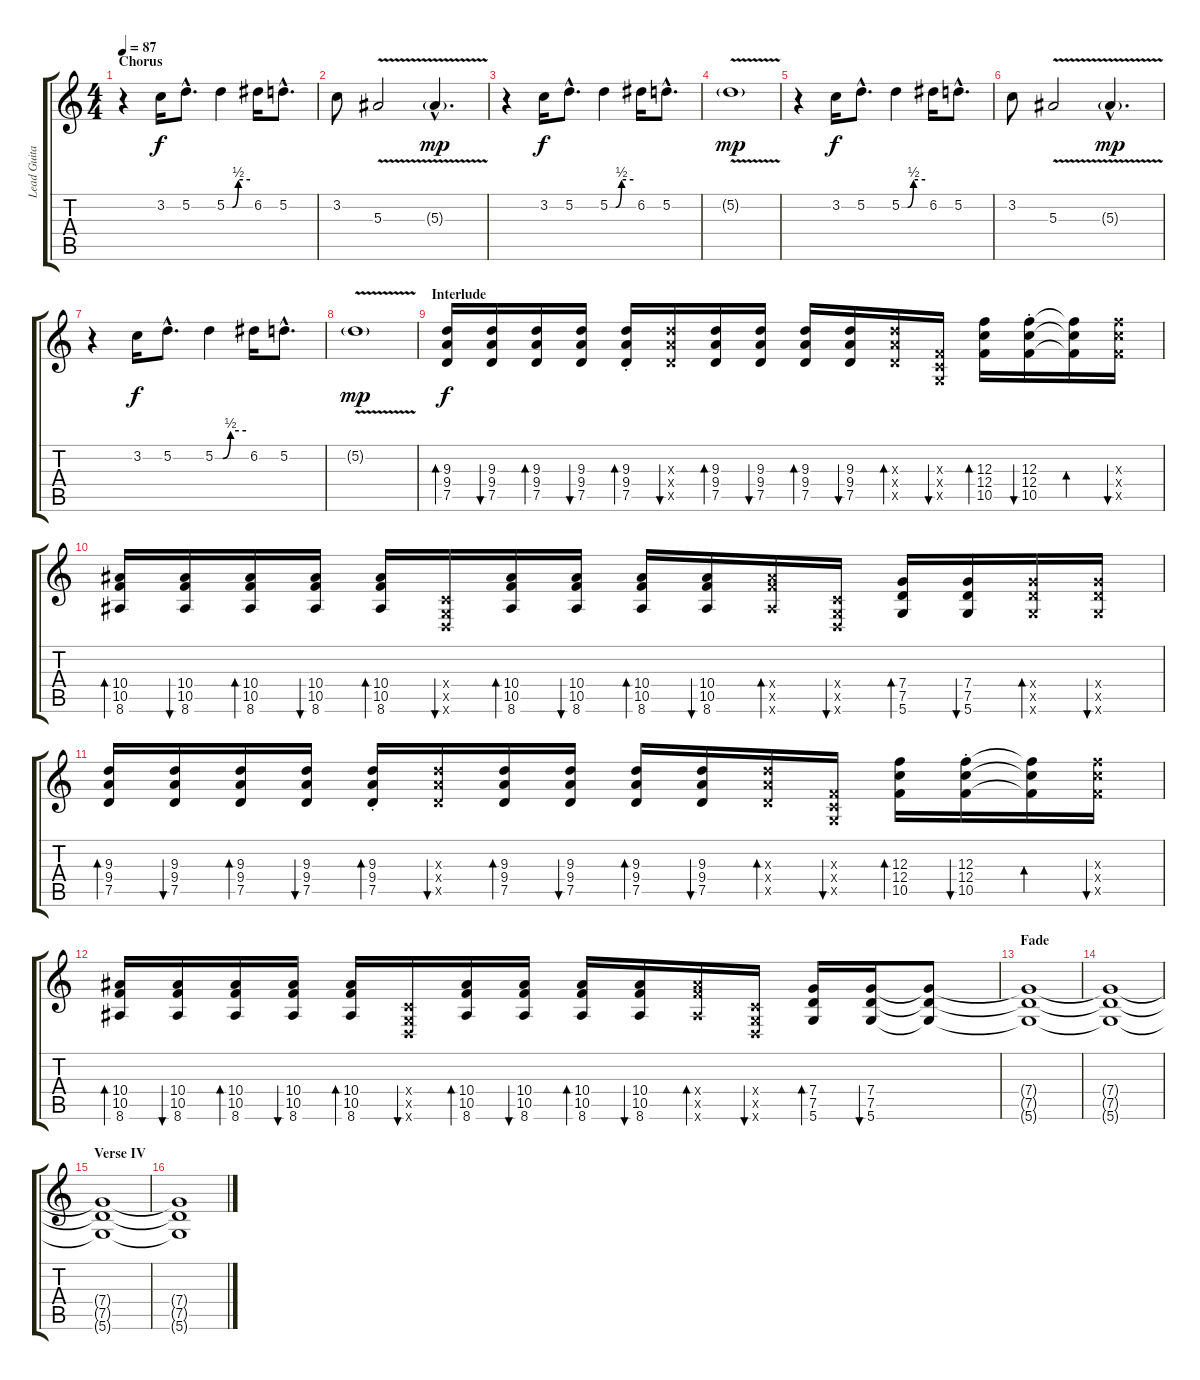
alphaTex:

\track ("Lead Guitar1 (Breiti)" "Lead Guita") {instrument distortionguitar}
\staff {score tabs}
\tuning (D4 A3 F3 C3 G2 D2) {hide}
\ts (4 4)
\section ("" "Chorus")
\tempo 87
\clef g2
\ks c
r.4{dy f} 3.2.16 5.2{hac}.8{d} 5.2{be (custom 0 0 15 0 30 2 60 2)}.4 6.2.16 5.2{hac}.8{d} |
3.2.8 5.3{v}.2 5.3{v g hac}.4{d dy mp} |
r.4 3.2.16{dy f} 5.2{hac}.8{d} 5.2{be (custom 0 0 15 0 30 2 60 2)}.4 6.2.16 5.2{hac}.8{d} |
5.2{v g}.1{dy mp} |
r.4 3.2.16{dy f} 5.2{hac}.8{d} 5.2{be (custom 0 0 15 0 30 2 60 2)}.4 6.2.16 5.2{hac}.8{d} |
3.2.8 5.3{v}.2 5.3{v g hac}.4{d dy mp} |
r.4 3.2.16{dy f} 5.2{hac}.8{d} 5.2{be (custom 0 0 15 0 30 2 60 2)}.4 6.2.16 5.2{hac}.8{d} |
5.2{v g}.1{dy mp} |
\section ("" "Interlude")
(9.3 9.4 7.5).16{bd 60 dy f} (9.3 9.4 7.5).16{bu 60} (9.3 9.4 7.5).16{bd 60} (9.3 9.4 7.5).16{bu 60} (9.3{st} 9.4{st} 7.5{st}).16{bd 60} (9.3{x} 9.4{x} 7.5{x}).16{bu 60} (9.3 9.4 7.5).16{bd 60} (9.3 9.4 7.5).16{bu 60} (9.3 9.4 7.5).16{bd 60} (9.3 9.4 7.5).16{bu 60} (9.3{x} 9.4{x} 7.5{x}).16{bd 60} (0.3{x} 0.4{x} 0.5{x}).16{bu 60} (12.3 12.4 10.5).16{bd 60} (12.3{st} 12.4{st} 10.5{st}).16{bu 60} (12.3{t} 12.4{t} 10.5{t}).16{bd 60} (12.3{x} 12.4{x} 10.5{x}).16{bu 60} |
(10.4 10.5 8.6).16{bd 60} (10.4 10.5 8.6).16{bu 60} (10.4 10.5 8.6).16{bd 60} (10.4 10.5 8.6).16{bu 60} (10.4 10.5 8.6).16{bd 60} (0.4{x} 0.5{x} 0.6{x}).16{bu 60} (10.4 10.5 8.6).16{bd 60} (10.4 10.5 8.6).16{bu 60} (10.4 10.5 8.6).16{bd 60} (10.4 10.5 8.6).16{bu 60} (10.4{x} 10.5{x} 8.6{x}).16{bd 60} (0.4{x} 0.5{x} 0.6{x}).16{bu 60} (7.4 7.5 5.6).16{bd 60} (7.4 7.5 5.6).16{bu 60} (7.4{x} 7.5{x} 5.6{x}).16{bd 60} (7.4{x} 7.5{x} 5.6{x}).16{bu 60} |
(9.3 9.4 7.5).16{bd 60} (9.3 9.4 7.5).16{bu 60} (9.3 9.4 7.5).16{bd 60} (9.3 9.4 7.5).16{bu 60} (9.3{st} 9.4{st} 7.5{st}).16{bd 60} (9.3{x} 9.4{x} 7.5{x}).16{bu 60} (9.3 9.4 7.5).16{bd 60} (9.3 9.4 7.5).16{bu 60} (9.3 9.4 7.5).16{bd 60} (9.3 9.4 7.5).16{bu 60} (9.3{x} 9.4{x} 7.5{x}).16{bd 60} (0.3{x} 0.4{x} 0.5{x}).16{bu 60} (12.3 12.4 10.5).16{bd 60} (12.3{st} 12.4{st} 10.5{st}).16{bu 60} (12.3{t} 12.4{t} 10.5{t}).16{bd 60} (12.3{x} 12.4{x} 10.5{x}).16{bu 60} |
(10.4 10.5 8.6).16{bd 60} (10.4 10.5 8.6).16{bu 60} (10.4 10.5 8.6).16{bd 60} (10.4 10.5 8.6).16{bu 60} (10.4 10.5 8.6).16{bd 60} (0.4{x} 0.5{x} 0.6{x}).16{bu 60} (10.4 10.5 8.6).16{bd 60} (10.4 10.5 8.6).16{bu 60} (10.4 10.5 8.6).16{bd 60} (10.4 10.5 8.6).16{bu 60} (10.4{x} 10.5{x} 8.6{x}).16{bd 60} (0.4{x} 0.5{x} 0.6{x}).16{bu 60} (7.4 7.5 5.6).16{bd 60} (7.4 7.5 5.6).16{bu 60} (7.4{t} 7.5{t} 5.6{t}).8 |
\section ("" "Fade")
(7.4{t} 7.5{t} 5.6{t}).1{volume 14} |
(7.4{t} 7.5{t} 5.6{t}).1{volume 12} |
\section ("" "Verse IV")
(7.4{t} 7.5{t} 5.6{t}).1{volume 10} |
(7.4{t} 7.5{t} 5.6{t}).1{volume 8}
